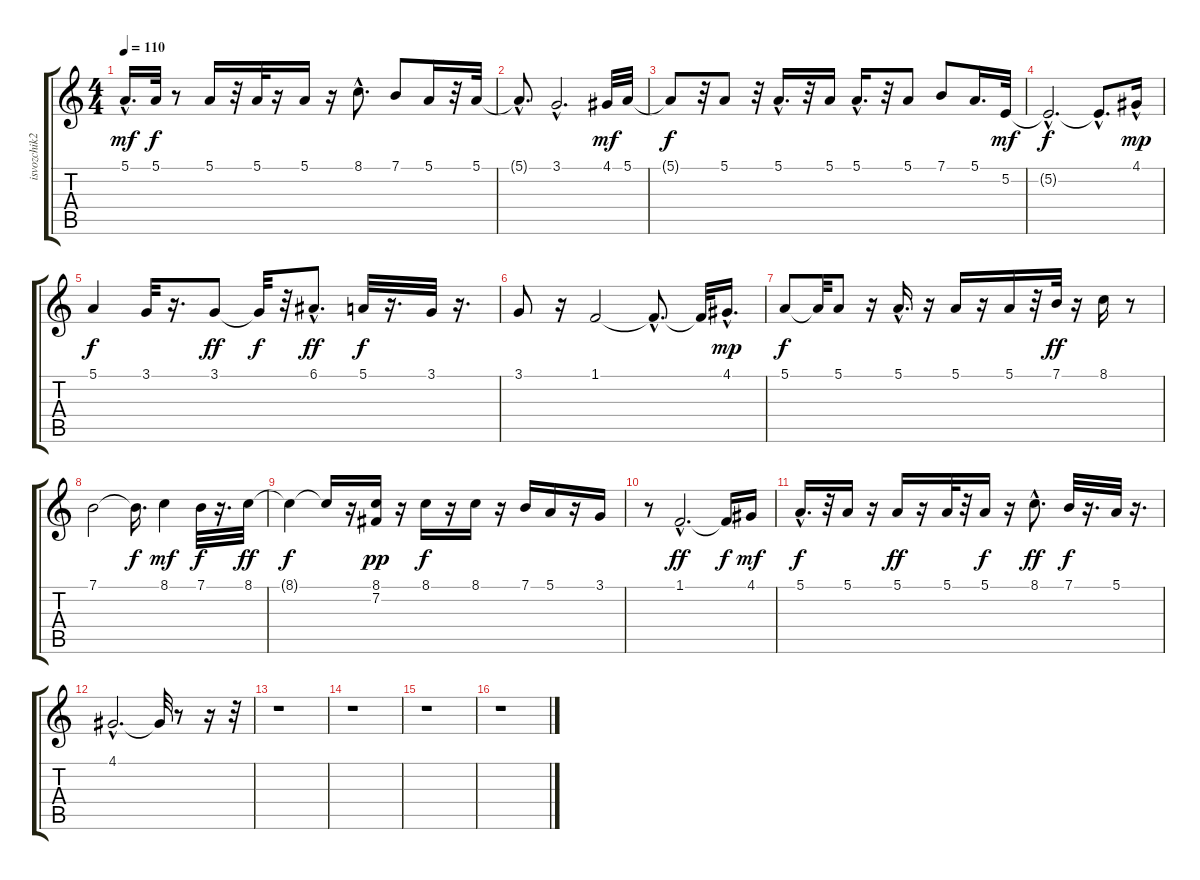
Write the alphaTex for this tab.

\track ("isvozchik2" "isvozchik2") {instrument clarinet}
\staff {score tabs}
\tuning (E4 B3 G3 D3 A2 E2) {hide}
\ts (4 4)
\tempo 110
\clef g2
\ks c
5.1{hac}.16{d dy mf} 5.1.32{dy f} r.8 5.1.16 r.32 5.1.32 r.16 5.1.16 r.16 8.1{hac}.8{d} 7.1.8 5.1.16 r.32 5.1.32 |
5.1{hac t}.8{d} 3.1{hac}.2{d} 4.1.32{dy mf} 5.1.32 |
5.1{t}.8{dy f} r.32 5.1.8 r.32 5.1{hac}.16{d} r.32 5.1.16 5.1{hac}.16{d} r.32 5.1.8 7.1.8 5.1.16{d} 5.2.32{dy mf} |
5.2{hac t}.2{d dy f} 5.2{hac t}.8{d} 4.1{hac}.16{dy mp} |
5.1.4{dy f} 3.1.32 r.16{d} 3.1.8{dy ff} 3.1{t}.32{dy f} r.32 6.1{hac}.8{d dy ff} 5.1.32{dy f} r.16{d} 3.1.32 r.16{d} |
3.1.8 r.16 1.1.2 1.1{hac t}.8{d} 1.1{t}.32 4.1{hac}.16{d dy mp} |
5.1.8{dy f} 5.1{t}.32 5.1.8 r.16 5.1{hac}.16{d} r.16 5.1.16 r.16 5.1.16 r.32 7.1.32{dy ff} r.16 8.1.16 r.8 |
7.1.2 7.1{t}.16{d dy f} 8.1.4{dy mf} 7.1.32{dy f} r.16{d} 8.1.32{dy ff} |
8.1{t}.4{dy f} 8.1{t}.16 r.16 (8.1 7.2).16{dy pp} r.16 8.1.16{dy f} r.16 8.1.16 r.16 7.1.16 5.1.16 r.16 3.1.16 |
r.8 1.1{hac}.2{d dy ff} 1.1{t}.16{dy f} 4.1.16{dy mf} |
5.1{hac}.16{d dy f} r.32 5.1.16 r.16 5.1.16{dy ff} r.16 5.1.32 r.32 5.1.16{dy f} r.16 8.1{hac}.8{d dy ff} 7.1.32{dy f} r.16{d} 5.1.32 r.16{d} |
4.1{hac}.2{d} 4.1{t}.32 r.8 r.16 r.32 |
r.1 |
r.1 |
r.1 |
r.1
